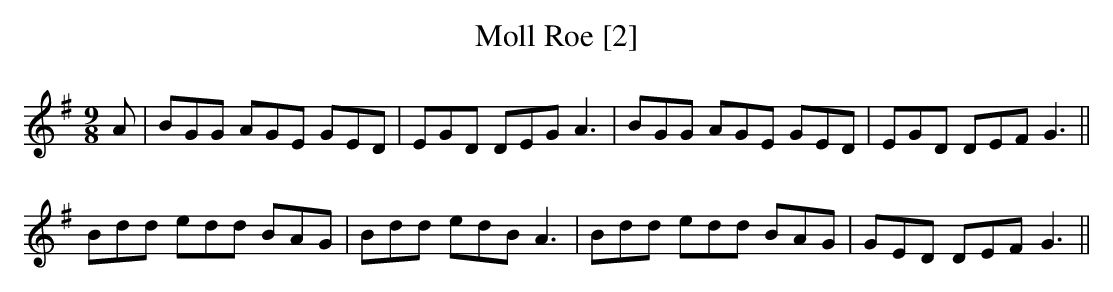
X:1
T:Moll Roe [2]
M:9/8
L:1/8
K:G
A|BGG AGE GED|EGD DEG A3|BGG AGE GED|EGD DEF G3||
Bdd edd BAG|Bdd edB A3|Bdd edd BAG|GED DEF G3||
